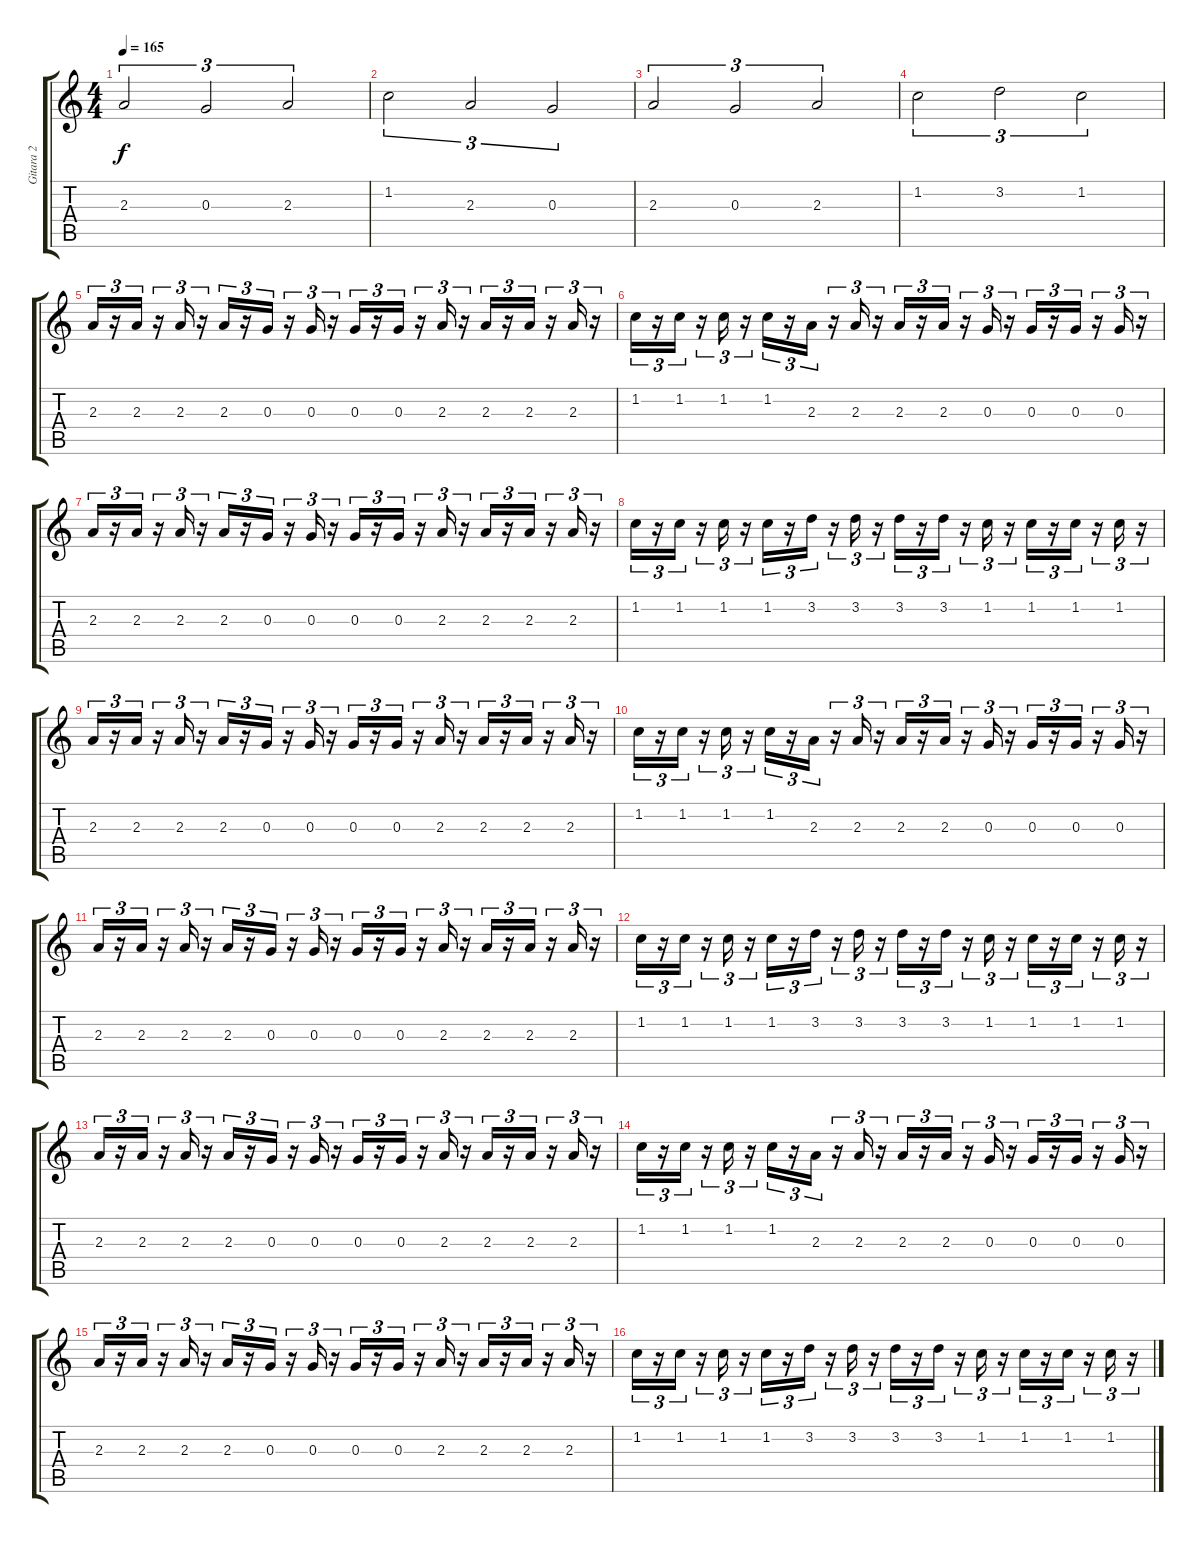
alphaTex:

\track ("Gitara 2" "Gitara 2") {instrument electricguitarclean}
\staff {score tabs}
\tuning (E4 B3 G3 D3 A2 E2) {hide}
\ts (4 4)
\tempo 165
\clef g2
\ks c
2.3.2{tu (3 2) dy f instrument distortionguitar} 0.3.2{tu (3 2)} 2.3.2{tu (3 2)} |
1.2.2{tu (3 2)} 2.3.2{tu (3 2)} 0.3.2{tu (3 2)} |
2.3.2{tu (3 2)} 0.3.2{tu (3 2)} 2.3.2{tu (3 2)} |
1.2.2{tu (3 2)} 3.2.2{tu (3 2)} 1.2.2{tu (3 2)} |
2.3.16{tu (3 2)} r.16{tu (3 2)} 2.3.16{tu (3 2)} r.16{tu (3 2)} 2.3.16{tu (3 2)} r.16{tu (3 2)} 2.3.16{tu (3 2)} r.16{tu (3 2)} 0.3.16{tu (3 2)} r.16{tu (3 2)} 0.3.16{tu (3 2)} r.16{tu (3 2)} 0.3.16{tu (3 2)} r.16{tu (3 2)} 0.3.16{tu (3 2)} r.16{tu (3 2)} 2.3.16{tu (3 2)} r.16{tu (3 2)} 2.3.16{tu (3 2)} r.16{tu (3 2)} 2.3.16{tu (3 2)} r.16{tu (3 2)} 2.3.16{tu (3 2)} r.16{tu (3 2)} |
1.2.16{tu (3 2)} r.16{tu (3 2)} 1.2.16{tu (3 2)} r.16{tu (3 2)} 1.2.16{tu (3 2)} r.16{tu (3 2)} 1.2.16{tu (3 2)} r.16{tu (3 2)} 2.3.16{tu (3 2)} r.16{tu (3 2)} 2.3.16{tu (3 2)} r.16{tu (3 2)} 2.3.16{tu (3 2)} r.16{tu (3 2)} 2.3.16{tu (3 2)} r.16{tu (3 2)} 0.3.16{tu (3 2)} r.16{tu (3 2)} 0.3.16{tu (3 2)} r.16{tu (3 2)} 0.3.16{tu (3 2)} r.16{tu (3 2)} 0.3.16{tu (3 2)} r.16{tu (3 2)} |
2.3.16{tu (3 2)} r.16{tu (3 2)} 2.3.16{tu (3 2)} r.16{tu (3 2)} 2.3.16{tu (3 2)} r.16{tu (3 2)} 2.3.16{tu (3 2)} r.16{tu (3 2)} 0.3.16{tu (3 2)} r.16{tu (3 2)} 0.3.16{tu (3 2)} r.16{tu (3 2)} 0.3.16{tu (3 2)} r.16{tu (3 2)} 0.3.16{tu (3 2)} r.16{tu (3 2)} 2.3.16{tu (3 2)} r.16{tu (3 2)} 2.3.16{tu (3 2)} r.16{tu (3 2)} 2.3.16{tu (3 2)} r.16{tu (3 2)} 2.3.16{tu (3 2)} r.16{tu (3 2)} |
1.2.16{tu (3 2)} r.16{tu (3 2)} 1.2.16{tu (3 2)} r.16{tu (3 2)} 1.2.16{tu (3 2)} r.16{tu (3 2)} 1.2.16{tu (3 2)} r.16{tu (3 2)} 3.2.16{tu (3 2)} r.16{tu (3 2)} 3.2.16{tu (3 2)} r.16{tu (3 2)} 3.2.16{tu (3 2)} r.16{tu (3 2)} 3.2.16{tu (3 2)} r.16{tu (3 2)} 1.2.16{tu (3 2)} r.16{tu (3 2)} 1.2.16{tu (3 2)} r.16{tu (3 2)} 1.2.16{tu (3 2)} r.16{tu (3 2)} 1.2.16{tu (3 2)} r.16{tu (3 2)} |
2.3.16{tu (3 2)} r.16{tu (3 2)} 2.3.16{tu (3 2)} r.16{tu (3 2)} 2.3.16{tu (3 2)} r.16{tu (3 2)} 2.3.16{tu (3 2)} r.16{tu (3 2)} 0.3.16{tu (3 2)} r.16{tu (3 2)} 0.3.16{tu (3 2)} r.16{tu (3 2)} 0.3.16{tu (3 2)} r.16{tu (3 2)} 0.3.16{tu (3 2)} r.16{tu (3 2)} 2.3.16{tu (3 2)} r.16{tu (3 2)} 2.3.16{tu (3 2)} r.16{tu (3 2)} 2.3.16{tu (3 2)} r.16{tu (3 2)} 2.3.16{tu (3 2)} r.16{tu (3 2)} |
1.2.16{tu (3 2)} r.16{tu (3 2)} 1.2.16{tu (3 2)} r.16{tu (3 2)} 1.2.16{tu (3 2)} r.16{tu (3 2)} 1.2.16{tu (3 2)} r.16{tu (3 2)} 2.3.16{tu (3 2)} r.16{tu (3 2)} 2.3.16{tu (3 2)} r.16{tu (3 2)} 2.3.16{tu (3 2)} r.16{tu (3 2)} 2.3.16{tu (3 2)} r.16{tu (3 2)} 0.3.16{tu (3 2)} r.16{tu (3 2)} 0.3.16{tu (3 2)} r.16{tu (3 2)} 0.3.16{tu (3 2)} r.16{tu (3 2)} 0.3.16{tu (3 2)} r.16{tu (3 2)} |
2.3.16{tu (3 2)} r.16{tu (3 2)} 2.3.16{tu (3 2)} r.16{tu (3 2)} 2.3.16{tu (3 2)} r.16{tu (3 2)} 2.3.16{tu (3 2)} r.16{tu (3 2)} 0.3.16{tu (3 2)} r.16{tu (3 2)} 0.3.16{tu (3 2)} r.16{tu (3 2)} 0.3.16{tu (3 2)} r.16{tu (3 2)} 0.3.16{tu (3 2)} r.16{tu (3 2)} 2.3.16{tu (3 2)} r.16{tu (3 2)} 2.3.16{tu (3 2)} r.16{tu (3 2)} 2.3.16{tu (3 2)} r.16{tu (3 2)} 2.3.16{tu (3 2)} r.16{tu (3 2)} |
1.2.16{tu (3 2)} r.16{tu (3 2)} 1.2.16{tu (3 2)} r.16{tu (3 2)} 1.2.16{tu (3 2)} r.16{tu (3 2)} 1.2.16{tu (3 2)} r.16{tu (3 2)} 3.2.16{tu (3 2)} r.16{tu (3 2)} 3.2.16{tu (3 2)} r.16{tu (3 2)} 3.2.16{tu (3 2)} r.16{tu (3 2)} 3.2.16{tu (3 2)} r.16{tu (3 2)} 1.2.16{tu (3 2)} r.16{tu (3 2)} 1.2.16{tu (3 2)} r.16{tu (3 2)} 1.2.16{tu (3 2)} r.16{tu (3 2)} 1.2.16{tu (3 2)} r.16{tu (3 2)} |
2.3.16{tu (3 2)} r.16{tu (3 2)} 2.3.16{tu (3 2)} r.16{tu (3 2)} 2.3.16{tu (3 2)} r.16{tu (3 2)} 2.3.16{tu (3 2)} r.16{tu (3 2)} 0.3.16{tu (3 2)} r.16{tu (3 2)} 0.3.16{tu (3 2)} r.16{tu (3 2)} 0.3.16{tu (3 2)} r.16{tu (3 2)} 0.3.16{tu (3 2)} r.16{tu (3 2)} 2.3.16{tu (3 2)} r.16{tu (3 2)} 2.3.16{tu (3 2)} r.16{tu (3 2)} 2.3.16{tu (3 2)} r.16{tu (3 2)} 2.3.16{tu (3 2)} r.16{tu (3 2)} |
1.2.16{tu (3 2)} r.16{tu (3 2)} 1.2.16{tu (3 2)} r.16{tu (3 2)} 1.2.16{tu (3 2)} r.16{tu (3 2)} 1.2.16{tu (3 2)} r.16{tu (3 2)} 2.3.16{tu (3 2)} r.16{tu (3 2)} 2.3.16{tu (3 2)} r.16{tu (3 2)} 2.3.16{tu (3 2)} r.16{tu (3 2)} 2.3.16{tu (3 2)} r.16{tu (3 2)} 0.3.16{tu (3 2)} r.16{tu (3 2)} 0.3.16{tu (3 2)} r.16{tu (3 2)} 0.3.16{tu (3 2)} r.16{tu (3 2)} 0.3.16{tu (3 2)} r.16{tu (3 2)} |
2.3.16{tu (3 2)} r.16{tu (3 2)} 2.3.16{tu (3 2)} r.16{tu (3 2)} 2.3.16{tu (3 2)} r.16{tu (3 2)} 2.3.16{tu (3 2)} r.16{tu (3 2)} 0.3.16{tu (3 2)} r.16{tu (3 2)} 0.3.16{tu (3 2)} r.16{tu (3 2)} 0.3.16{tu (3 2)} r.16{tu (3 2)} 0.3.16{tu (3 2)} r.16{tu (3 2)} 2.3.16{tu (3 2)} r.16{tu (3 2)} 2.3.16{tu (3 2)} r.16{tu (3 2)} 2.3.16{tu (3 2)} r.16{tu (3 2)} 2.3.16{tu (3 2)} r.16{tu (3 2)} |
1.2.16{tu (3 2)} r.16{tu (3 2)} 1.2.16{tu (3 2)} r.16{tu (3 2)} 1.2.16{tu (3 2)} r.16{tu (3 2)} 1.2.16{tu (3 2)} r.16{tu (3 2)} 3.2.16{tu (3 2)} r.16{tu (3 2)} 3.2.16{tu (3 2)} r.16{tu (3 2)} 3.2.16{tu (3 2)} r.16{tu (3 2)} 3.2.16{tu (3 2)} r.16{tu (3 2)} 1.2.16{tu (3 2)} r.16{tu (3 2)} 1.2.16{tu (3 2)} r.16{tu (3 2)} 1.2.16{tu (3 2)} r.16{tu (3 2)} 1.2.16{tu (3 2)} r.16{tu (3 2)}
